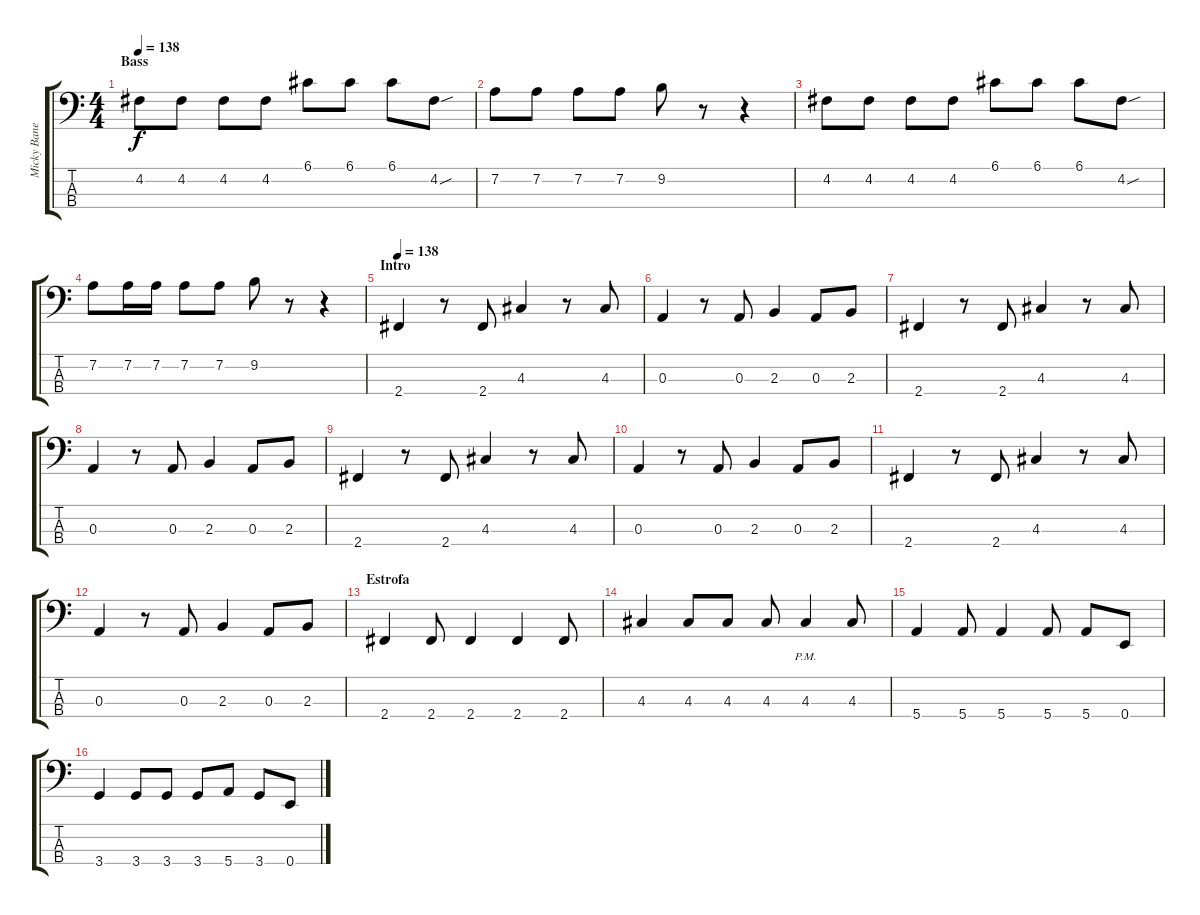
\track ("Micky Bane" "Micky Bane") {instrument electricbasspick}
\staff {score tabs}
\tuning (G2 D2 A1 E1) {hide}
\ts (4 4)
\section ("" "Bass")
\tempo 138
\tempo 142
\tempo 138
\clef f4
\ks c
4.2.8{dy f volume 16 instrument electricbassfinger} 4.2.8 4.2.8 4.2.8 6.1.8 6.1.8 6.1.8 4.2{sou}.8 |
7.2.8 7.2.8 7.2.8 7.2.8 9.2.8 r.8 r.4 |
4.2.8 4.2.8 4.2.8 4.2.8 6.1.8 6.1.8 6.1.8 4.2{sou}.8 |
7.2.8 7.2.16 7.2.16 7.2.8 7.2.8 9.2.8 r.8 r.4 |
\section ("" "Intro")
\tempo 138
2.4.4{instrument electricbasspick} r.8 2.4.8 4.3.4 r.8 4.3.8 |
0.3.4 r.8 0.3.8 2.3.4 0.3.8 2.3.8 |
2.4.4 r.8 2.4.8 4.3.4 r.8 4.3.8 |
0.3.4 r.8 0.3.8 2.3.4 0.3.8 2.3.8 |
2.4.4 r.8 2.4.8 4.3.4 r.8 4.3.8 |
0.3.4 r.8 0.3.8 2.3.4 0.3.8 2.3.8 |
2.4.4 r.8 2.4.8 4.3.4 r.8 4.3.8 |
0.3.4 r.8 0.3.8 2.3.4 0.3.8 2.3.8 |
\section ("" "Estrofa")
2.4.4 2.4.8 2.4.4 2.4.4 2.4.8 |
4.3.4 4.3.8 4.3.8 4.3.8 4.3{pm}.4 4.3.8 |
5.4.4 5.4.8 5.4.4 5.4.8 5.4.8 0.4.8 |
3.4.4 3.4.8 3.4.8 3.4.8 5.4.8 3.4.8 0.4.8
